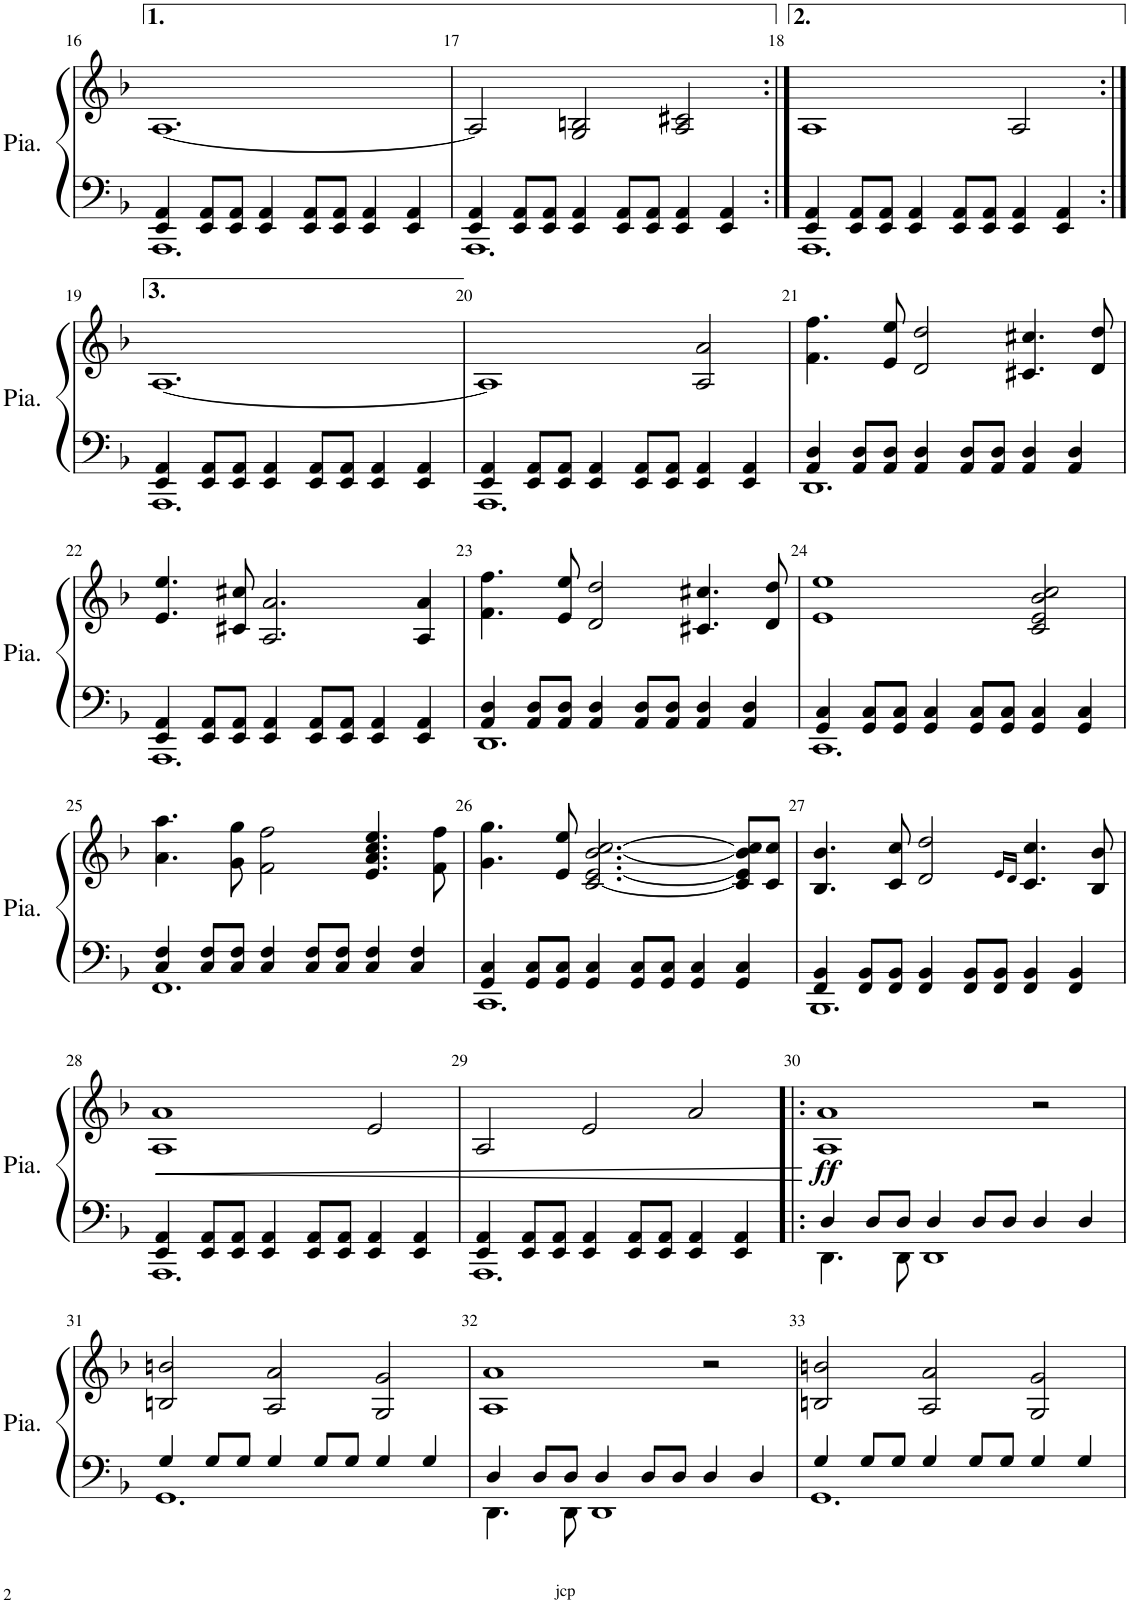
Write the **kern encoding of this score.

**kern	**kern	**dynam
*part1	*part1	*part1
*staff2	*staff1	*staff1/2
*I"Piano	*	*
*I'Pia.	*	*
!!LO:PB:g=z
*clefF4	*clefG2	*
*k[b-]	*k[b-]	*
*M3/2	*M3/2	*
=16	=16	=16
*^	*	*
4EE/ 4AA/	1.AAA	[1.A	.
8EE/ 8AA/L	.	.	.
8EE/ 8AA/J	.	.	.
4EE/ 4AA/	.	.	.
8EE/ 8AA/L	.	.	.
8EE/ 8AA/J	.	.	.
4EE/ 4AA/	.	.	.
4EE/ 4AA/	.	.	.
=17	=17	=17	=17
4EE/ 4AA/	1.AAA	2A/]	.
8EE/ 8AA/L	.	.	.
8EE/ 8AA/J	.	.	.
4EE/ 4AA/	.	2G/ 2Bn/	.
8EE/ 8AA/L	.	.	.
8EE/ 8AA/J	.	.	.
4EE/ 4AA/	.	2A/ 2c#X/	.
4EE/ 4AA/	.	.	.
=18:|!	=18:|!	=18:|!	=18:|!
4EE/ 4AA/	1.AAA	1A	.
8EE/ 8AA/L	.	.	.
8EE/ 8AA/J	.	.	.
4EE/ 4AA/	.	.	.
8EE/ 8AA/L	.	.	.
8EE/ 8AA/J	.	.	.
4EE/ 4AA/	.	2A/	.
4EE/ 4AA/	.	.	.
!!LO:LB:g=z
=19:|!	=19:|!	=19:|!	=19:|!
4EE/ 4AA/	1.AAA	[1.A	.
8EE/ 8AA/L	.	.	.
8EE/ 8AA/J	.	.	.
4EE/ 4AA/	.	.	.
8EE/ 8AA/L	.	.	.
8EE/ 8AA/J	.	.	.
4EE/ 4AA/	.	.	.
4EE/ 4AA/	.	.	.
=20	=20	=20	=20
4EE/ 4AA/	1.AAA	1A]	.
8EE/ 8AA/L	.	.	.
8EE/ 8AA/J	.	.	.
4EE/ 4AA/	.	.	.
8EE/ 8AA/L	.	.	.
8EE/ 8AA/J	.	.	.
4EE/ 4AA/	.	2A/ 2a/	.
4EE/ 4AA/	.	.	.
=21	=21	=21	=21
4AA/ 4D/	1.DD	4.f\ 4.ff\	.
8AA/ 8D/L	.	.	.
8AA/ 8D/J	.	8e/ 8ee/	.
4AA/ 4D/	.	2d/ 2dd/	.
8AA/ 8D/L	.	.	.
8AA/ 8D/J	.	.	.
4AA/ 4D/	.	4.c#X/ 4.cc#X/	.
4AA/ 4D/	.	.	.
.	.	8d/ 8dd/	.
!!LO:LB:g=z
=22	=22	=22	=22
4EE/ 4AA/	1.AAA	4.e/ 4.ee/	.
8EE/ 8AA/L	.	.	.
8EE/ 8AA/J	.	8c#X/ 8cc#X/	.
4EE/ 4AA/	.	2.A/ 2.a/	.
8EE/ 8AA/L	.	.	.
8EE/ 8AA/J	.	.	.
4EE/ 4AA/	.	.	.
4EE/ 4AA/	.	4A/ 4a/	.
=23	=23	=23	=23
4AA/ 4D/	1.DD	4.f\ 4.ff\	.
8AA/ 8D/L	.	.	.
8AA/ 8D/J	.	8e/ 8ee/	.
4AA/ 4D/	.	2d/ 2dd/	.
8AA/ 8D/L	.	.	.
8AA/ 8D/J	.	.	.
4AA/ 4D/	.	4.c#X/ 4.cc#X/	.
4AA/ 4D/	.	.	.
.	.	8d/ 8dd/	.
=24	=24	=24	=24
4GG/ 4C/	1.CC	1e 1ee	.
8GG/ 8C/L	.	.	.
8GG/ 8C/J	.	.	.
4GG/ 4C/	.	.	.
8GG/ 8C/L	.	.	.
8GG/ 8C/J	.	.	.
4GG/ 4C/	.	2c/ 2e/ 2b-/ 2cc/	.
4GG/ 4C/	.	.	.
!!LO:LB:g=z
=25	=25	=25	=25
4C/ 4F/	1.FF	4.a\ 4.aa\	.
8C/ 8F/L	.	.	.
8C/ 8F/J	.	8g\ 8gg\	.
4C/ 4F/	.	2f\ 2ff\	.
8C/ 8F/L	.	.	.
8C/ 8F/J	.	.	.
4C/ 4F/	.	4.e/ 4.a/ 4.cc/ 4.ee/	.
4C/ 4F/	.	.	.
.	.	8f\ 8ff\	.
=26	=26	=26	=26
4GG/ 4C/	1.CC	4.g\ 4.gg\	.
8GG/ 8C/L	.	.	.
8GG/ 8C/J	.	8e/ 8ee/	.
4GG/ 4C/	.	[2.c/ [2.e/ [2.b-/ [2.cc/	.
8GG/ 8C/L	.	.	.
8GG/ 8C/J	.	.	.
4GG/ 4C/	.	.	.
4GG/ 4C/	.	8c/] 8e/] 8b-/] 8cc/]L	.
.	.	8c/ 8cc/J	.
=27	=27	=27	=27
4FF/ 4BB-/	1.BBB-	4.B-/ 4.b-/	.
8FF/ 8BB-/L	.	.	.
8FF/ 8BB-/J	.	8c/ 8cc/	.
4FF/ 4BB-/	.	2d/ 2dd/	.
8FF/ 8BB-/L	.	.	.
8FF/ 8BB-/J	.	.	.
.	.	16qe/LL	.
.	.	16qd/JJ	.
4FF/ 4BB-/	.	4.c/ 4.cc/	.
4FF/ 4BB-/	.	.	.
.	.	8B-/ 8b-/	.
!!LO:LB:g=z
=28	=28	=28	=28
!	!	!	!LO:HP:b
4EE/ 4AA/	1.AAA	1A 1a	<
8EE/ 8AA/L	.	.	.
8EE/ 8AA/J	.	.	.
4EE/ 4AA/	.	.	.
8EE/ 8AA/L	.	.	.
8EE/ 8AA/J	.	.	.
4EE/ 4AA/	.	2e/	.
4EE/ 4AA/	.	.	.
=29	=29	=29	=29
4EE/ 4AA/	1.AAA	2A/	.
8EE/ 8AA/L	.	.	.
8EE/ 8AA/J	.	.	.
4EE/ 4AA/	.	2e/	.
8EE/ 8AA/L	.	.	.
8EE/ 8AA/J	.	.	.
4EE/ 4AA/	.	2a/	.
4EE/ 4AA/	.	.	.
*v	*v	*	*
.	.	[
=30!|:	=30!|:	=30!|:
*^	*	*
!	!	!	!LO:DY:b
4D/	4.DD\	1A 1a	ff
8D/L	.	.	.
8D/J	8DD\	.	.
4D/	1DD	.	.
8D/L	.	.	.
8D/J	.	.	.
4D/	.	2r	.
4D/	.	.	.
!!LO:LB:g=z
=31	=31	=31	=31
4G/	1.GG	2Bn/ 2bn/	.
8G/L	.	.	.
8G/J	.	.	.
4G/	.	2A/ 2a/	.
8G/L	.	.	.
8G/J	.	.	.
4G/	.	2G/ 2g/	.
4G/	.	.	.
=32	=32	=32	=32
4D/	4.DD\	1A 1a	.
8D/L	.	.	.
8D/J	8DD\	.	.
4D/	1DD	.	.
8D/L	.	.	.
8D/J	.	.	.
4D/	.	2r	.
4D/	.	.	.
=33	=33	=33	=33
4G/	1.GG	2Bn/ 2bn/	.
8G/L	.	.	.
8G/J	.	.	.
4G/	.	2A/ 2a/	.
8G/L	.	.	.
8G/J	.	.	.
4G/	.	2G/ 2g/	.
4G/	.	.	.
*v	*v	*	*
=	=	=
*-	*-	*-
